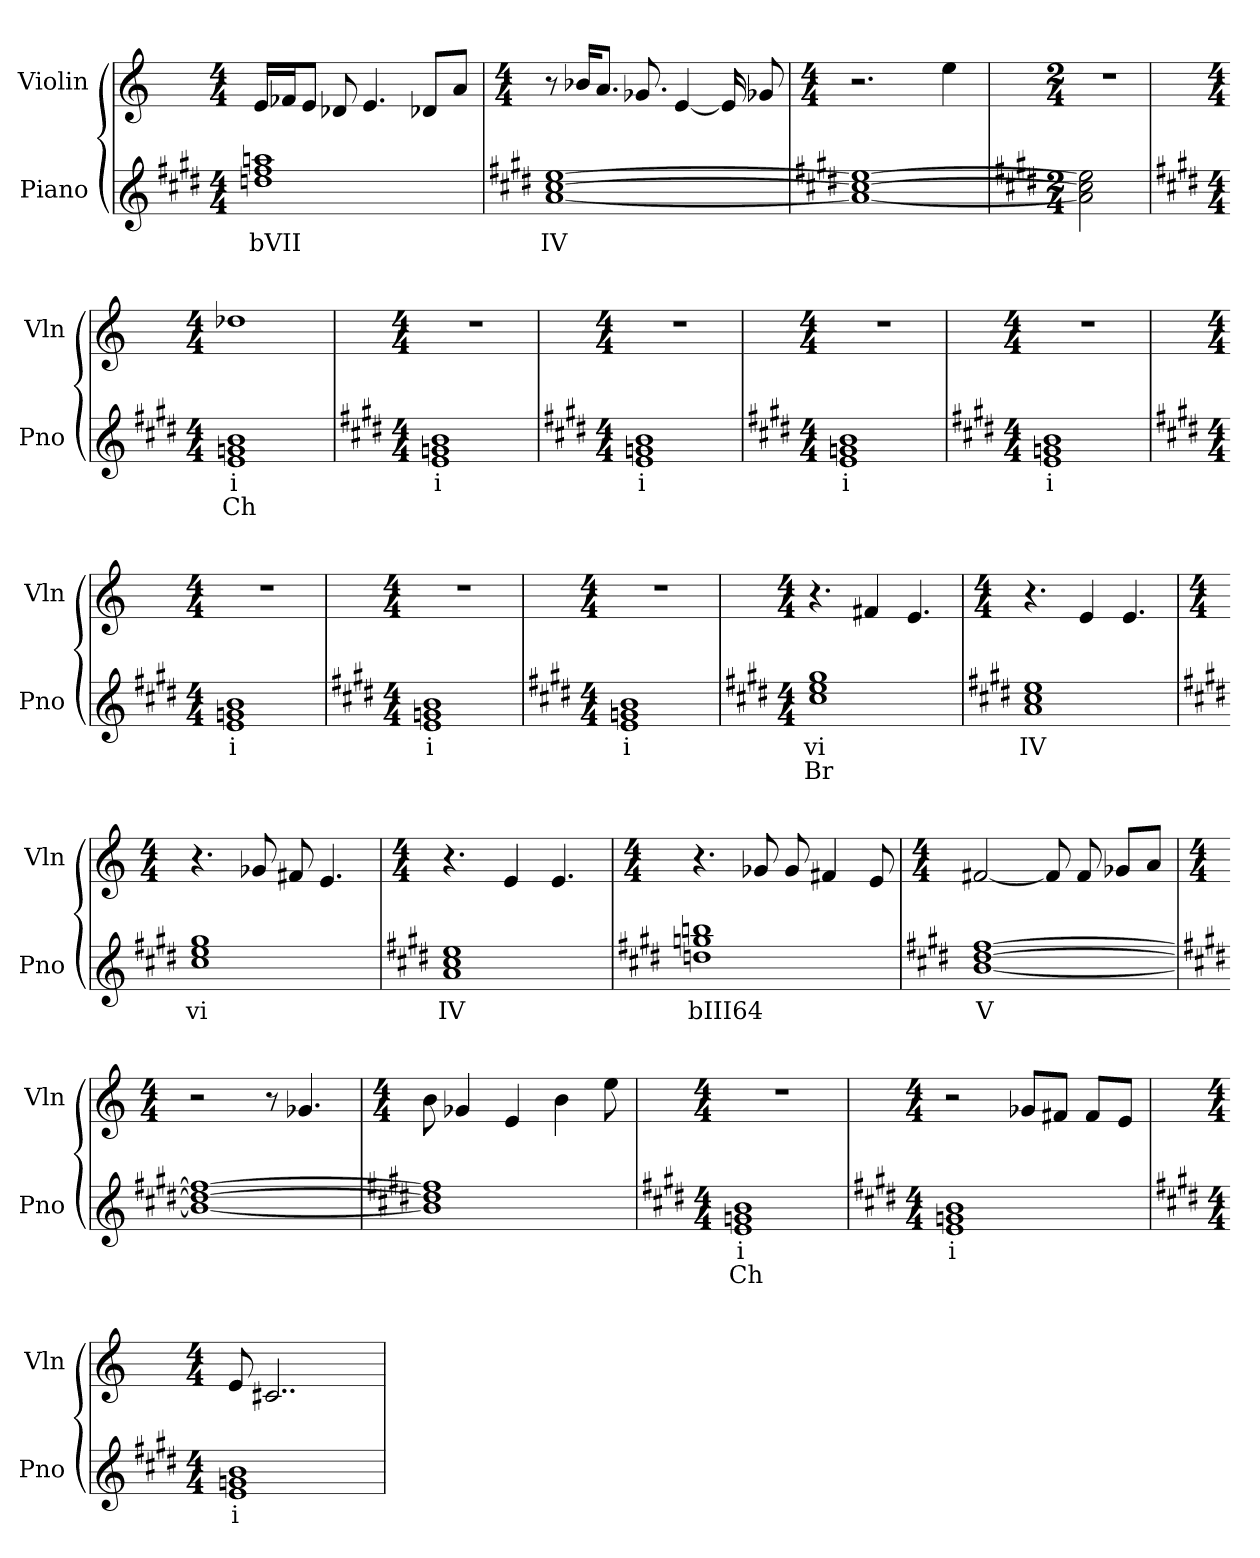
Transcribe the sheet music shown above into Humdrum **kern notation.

**kern	**text	**text	**kern
*part2	*part2	*part2	*part1
*staff2	*staff2	*staff2	*staff1
*I"Piano	*	*	*I"Violin
*I'Pno	*	*	*I'Vln
*k[f#c#g#d#]	*	*	*
*E:	*	*	*
*M4/4	*	*	*M4/4
=	=	=	=
1ddn 1ff# 1aan	bVII	.	16eLL
.	.	.	16f-XJ
.	.	.	8eJ
.	.	.	8d-X
.	.	.	4.e
.	.	.	8d-XL
.	.	.	8aJ
=	=	=	=
*k[f#c#g#d#]	*	*	*
*E:	*	*	*
*	*	*	*M4/4
[1a [1cc# [1ee	IV	.	8r
.	.	.	16b-XKL
.	.	.	8.aJ
.	.	.	8.g-X
.	.	.	[4e
.	.	.	16e]
.	.	.	8g-X
=	=	=	=
*k[f#c#g#d#]	*	*	*
*E:	*	*	*
*	*	*	*M4/4
1a_ 1cc#_ 1ee_	.	.	2.r
.	.	.	4ee
=	=	=	=
*k[f#c#g#d#]	*	*	*
*E:	*	*	*
*M2/4	*	*	*M2/4
2a] 2cc#] 2ee]	.	.	2r
=	=	=	=
*k[f#c#g#d#]	*	*	*
*E:	*	*	*
*M4/4	*	*	*M4/4
1e 1gn 1b	i	Ch	1dd-X
=	=	=	=
*k[f#c#g#d#]	*	*	*
*E:	*	*	*
*M4/4	*	*	*M4/4
1e 1gn 1b	i	.	1r
=	=	=	=
*k[f#c#g#d#]	*	*	*
*E:	*	*	*
*M4/4	*	*	*M4/4
1e 1gn 1b	i	.	1r
=	=	=	=
*k[f#c#g#d#]	*	*	*
*E:	*	*	*
*M4/4	*	*	*M4/4
1e 1gn 1b	i	.	1r
=	=	=	=
*k[f#c#g#d#]	*	*	*
*E:	*	*	*
*M4/4	*	*	*M4/4
1e 1gn 1b	i	.	1r
=	=	=	=
*k[f#c#g#d#]	*	*	*
*E:	*	*	*
*M4/4	*	*	*M4/4
1e 1gn 1b	i	.	1r
=	=	=	=
*k[f#c#g#d#]	*	*	*
*E:	*	*	*
*M4/4	*	*	*M4/4
1e 1gn 1b	i	.	1r
=	=	=	=
*k[f#c#g#d#]	*	*	*
*E:	*	*	*
*M4/4	*	*	*M4/4
1e 1gn 1b	i	.	1r
=	=	=	=
*k[f#c#g#d#]	*	*	*
*E:	*	*	*
*M4/4	*	*	*M4/4
1cc# 1ee 1gg#	vi	Br	4.r
.	.	.	4f#X
.	.	.	4.e
=	=	=	=
*k[f#c#g#d#]	*	*	*
*E:	*	*	*
*	*	*	*M4/4
1a 1cc# 1ee	IV	.	4.r
.	.	.	4e
.	.	.	4.e
=	=	=	=
*k[f#c#g#d#]	*	*	*
*E:	*	*	*
*	*	*	*M4/4
1cc# 1ee 1gg#	vi	.	4.r
.	.	.	8g-X
.	.	.	8f#X
.	.	.	4.e
=	=	=	=
*k[f#c#g#d#]	*	*	*
*E:	*	*	*
*	*	*	*M4/4
1a 1cc# 1ee	IV	.	4.r
.	.	.	4e
.	.	.	4.e
=	=	=	=
*k[f#c#g#d#]	*	*	*
*E:	*	*	*
*	*	*	*M4/4
1ddn 1ggn 1bbn	bIII64	.	4.r
.	.	.	8g-X
.	.	.	8g-
.	.	.	4f#X
.	.	.	8e
=	=	=	=
*k[f#c#g#d#]	*	*	*
*E:	*	*	*
*	*	*	*M4/4
[1b [1dd# [1ff#	V	.	[2f#X
.	.	.	8f#]
.	.	.	8f#
.	.	.	8g-XL
.	.	.	8aJ
=	=	=	=
*k[f#c#g#d#]	*	*	*
*E:	*	*	*
*	*	*	*M4/4
1b_ 1dd#_ 1ff#_	.	.	2r
.	.	.	8r
.	.	.	4.g-X
=	=	=	=
*k[f#c#g#d#]	*	*	*
*E:	*	*	*
*	*	*	*M4/4
1b] 1dd#] 1ff#]	.	.	8b
.	.	.	4g-X
.	.	.	4e
.	.	.	4b
.	.	.	8ee
=	=	=	=
*k[f#c#g#d#]	*	*	*
*E:	*	*	*
*M4/4	*	*	*M4/4
1e 1gn 1b	i	Ch	1r
=	=	=	=
*k[f#c#g#d#]	*	*	*
*E:	*	*	*
*M4/4	*	*	*M4/4
1e 1gn 1b	i	.	2r
.	.	.	8g-XL
.	.	.	8f#XJ
.	.	.	8f#L
.	.	.	8eJ
=	=	=	=
*k[f#c#g#d#]	*	*	*
*E:	*	*	*
*M4/4	*	*	*M4/4
1e 1gn 1b	i	.	8e
.	.	.	2..c#X
=	=	=	=
*-	*-	*-	*-
